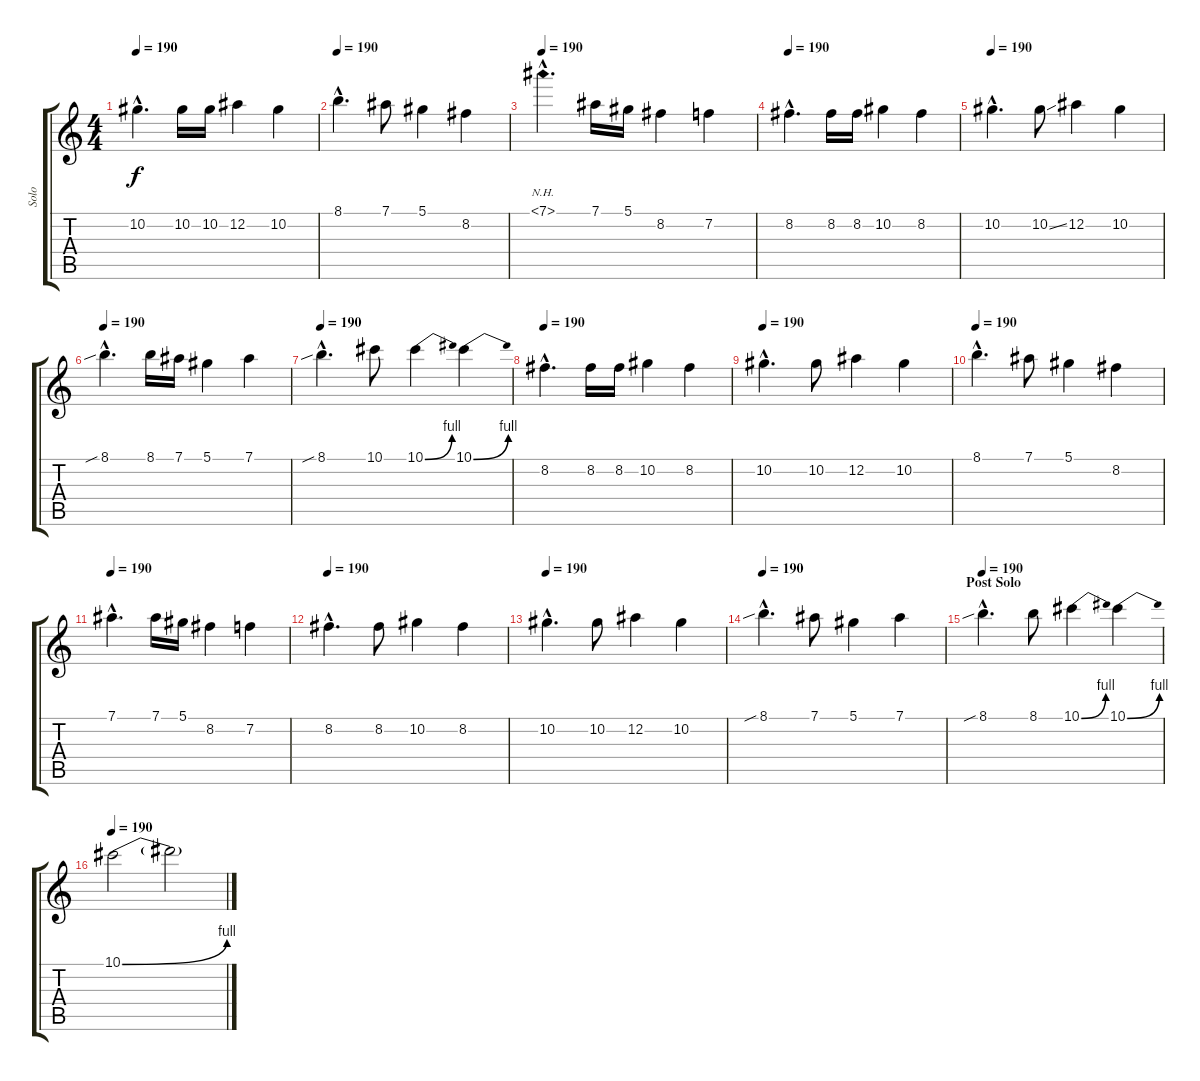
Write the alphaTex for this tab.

\track ("Solo" "Solo") {instrument distortionguitar}
\staff {score tabs}
\tuning (Eb4 Bb3 Gb3 Db3 Ab2 Eb2) {hide}
\ts (4 4)
\tempo 190
\clef g2
\ks c
10.2{hac}.4{d dy f balance 16} 10.2.16 10.2.16 12.2.4 10.2.4 |
\tempo 190
8.1{hac}.4{d balance 16} 7.1.8 5.1.4 8.2.4 |
\tempo 190
7.1{nh hac}.4{d balance 16} 7.1.16 5.1.16 8.2.4 7.2.4 |
\tempo 190
8.2{hac}.4{d balance 16} 8.2.16 8.2.16 10.2.4 8.2.4 |
\tempo 190
10.2{hac}.4{d balance 16} 10.2{ss}.8 12.2.4 10.2.4 |
\tempo 190
8.1{sib hac}.4{d balance 16} 8.1.16 7.1.16 5.1.4 7.1.4 |
\tempo 190
8.1{sib hac}.4{d balance 16} 10.1.8 10.1{be (bend 0 0 60 4)}.4 10.1{be (bend 0 0 60 4)}.4 |
\tempo 190
8.2{hac}.4{d balance 16} 8.2.16 8.2.16 10.2.4 8.2.4 |
\tempo 190
10.2{hac}.4{d balance 16} 10.2.8 12.2.4 10.2.4 |
\tempo 190
8.1{hac}.4{d balance 16} 7.1.8 5.1.4 8.2.4 |
\tempo 190
7.1{hac}.4{d balance 16} 7.1.16 5.1.16 8.2.4 7.2.4 |
\tempo 190
8.2{hac}.4{d balance 16} 8.2.8 10.2.4 8.2.4 |
\tempo 190
10.2{hac}.4{d balance 16} 10.2.8 12.2.4 10.2.4 |
\tempo 190
8.1{sib hac}.4{d balance 16} 7.1.8 5.1.4 7.1.4 |
\section ("" "Post Solo")
\tempo 190
8.1{sib hac}.4{d balance 16} 8.1.8 10.1{be (bend 0 0 60 4)}.4 10.1{be (bend 0 0 60 4)}.4 |
\tempo 190
10.1{be (bend 0 0 60 4)}.2{balance 16} 10.1{t}.2
